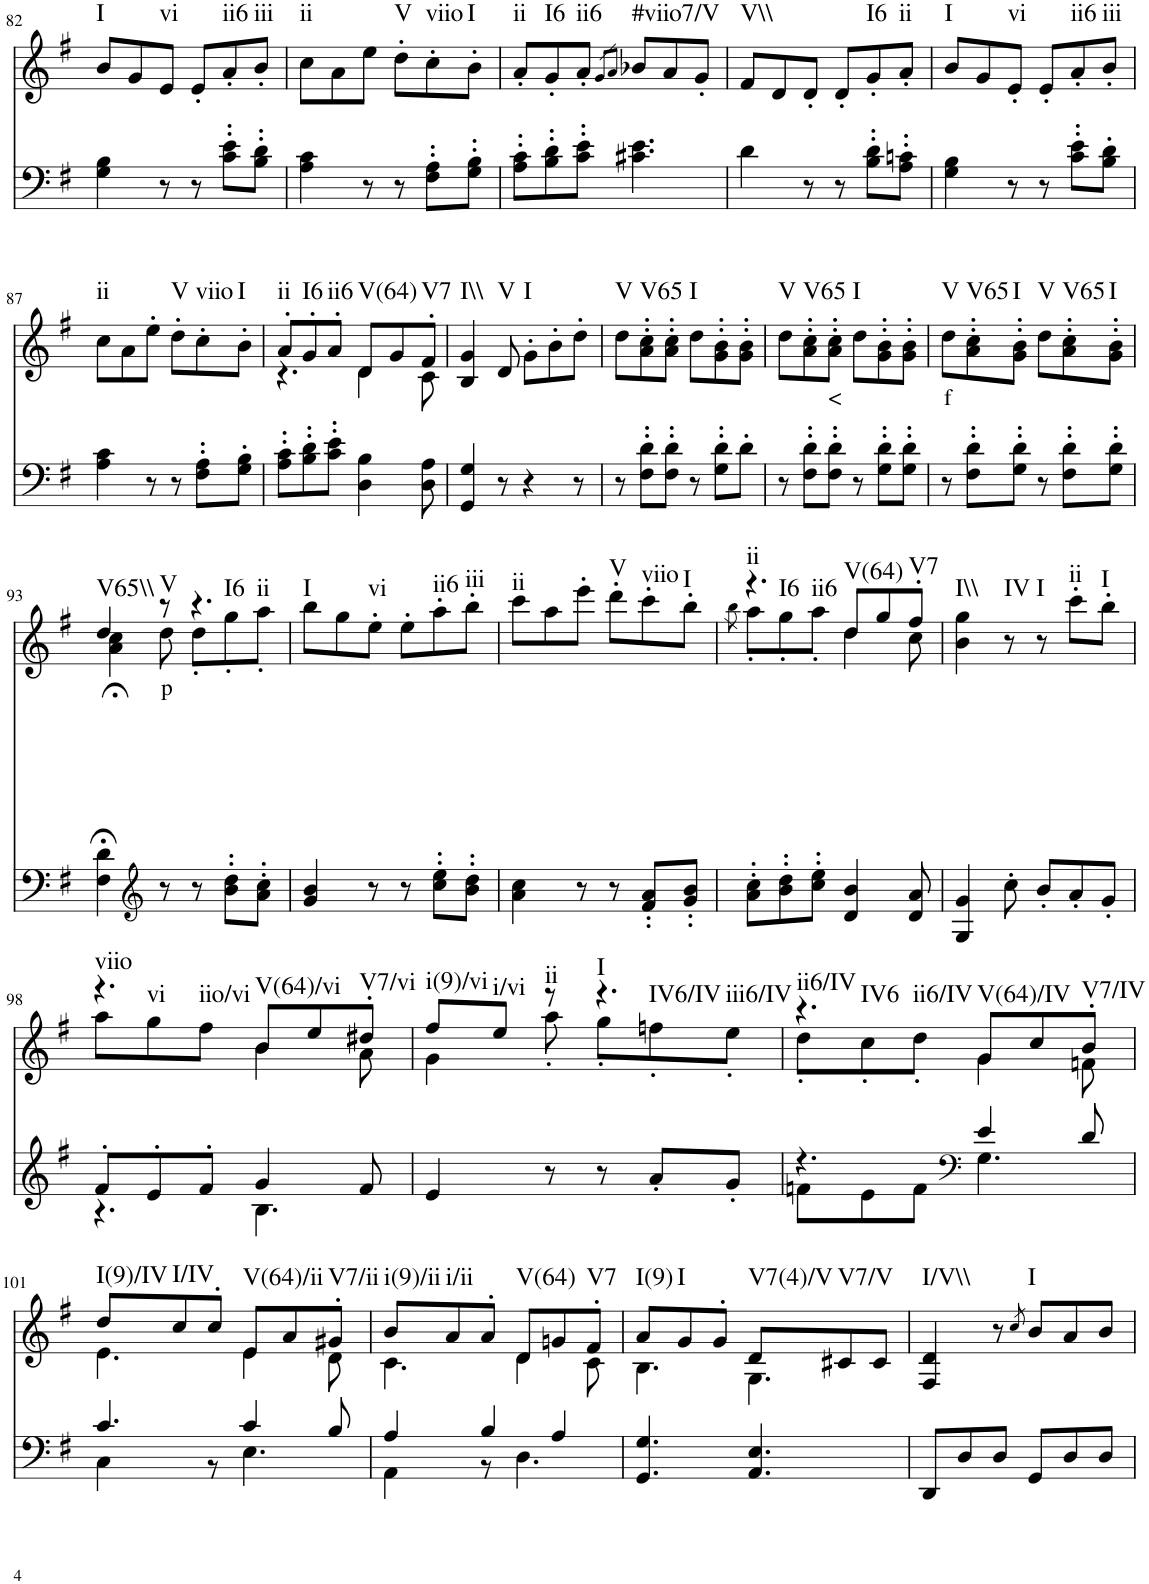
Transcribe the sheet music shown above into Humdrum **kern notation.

**kern	**kern	**text	**harte
*part2	*part1	*part1	*part1
*staff2	*staff1	*staff1	*
*I"Piano	*I"Piano	*	*
*I'Pno	*I'Pno	*	*
!!LO:PB:g=z
*clefF4	*clefG2	*	*
*k[f#]	*k[f#]	*	*
*G:	*G:	*	*
*M6/8	*M6/8	*	*
=82	=82	=82	=82
!	!	!	!LO:H:kt=I
4G\ 4B\	8b/L	.	N
.	8g/	.	.
!	!	!	!LO:H:kt=vi
8r	8e/J	.	N
8r	8e'/L	.	.
!	!	!	!LO:H:kt=ii6
8c\' 8e\'L	8a'/	.	N
!	!	!	!LO:H:kt=iii
8B\' 8d\'J	8b'/J	.	N
=83	=83	=83	=83
!	!	!	!LO:H:kt=ii
4A\ 4c\	8cc\L	.	N
.	8a\	.	.
8r	8ee\J	.	.
!	!	!	!LO:H:kt=V
8r	8dd'\L	.	N
!	!	!	!LO:H:kt=viio
8F#\' 8A\'L	8cc'\	.	N
!	!	!	!LO:H:kt=I
8G\' 8B\'J	8b'\J	.	N
=84	=84	=84	=84
!	!	!	!LO:H:kt=ii
8A\' 8c\'L	8a'/L	.	N
!	!	!	!LO:H:kt=I6
8B\' 8d\'	8g'/	.	N
!	!	!	!LO:H:kt=ii6
8c\' 8e\'J	8a'/J	.	N
.	8qg/L	.	.
.	8qa/J	.	.
!	!	!	!LO:H:kt=#viio7/V
4.c#X\ 4.e\	8b-X/L	.	N
.	8a/	.	.
.	8g'/J	.	.
=85	=85	=85	=85
!	!	!	!LO:H:kt=V\\
4d\	8f#/L	.	N
.	8d/	.	.
8r	8d'/J	.	.
8r	8d'/L	.	.
!	!	!	!LO:H:kt=I6
8B\' 8d\'L	8g'/	.	N
!	!	!	!LO:H:kt=ii
8A\' 8cn\'J	8a'/J	.	N
=86	=86	=86	=86
!	!	!	!LO:H:kt=I
4G\ 4B\	8b/L	.	N
.	8g/	.	.
!	!	!	!LO:H:kt=vi
8r	8e'/J	.	N
8r	8e'/L	.	.
!	!	!	!LO:H:kt=ii6
8c\' 8e\'L	8a'/	.	N
!	!	!	!LO:H:kt=iii
8B\' 8d\'J	8b'/J	.	N
!!LO:LB:g=z
=87	=87	=87	=87
!	!	!	!LO:H:kt=ii
4A\ 4c\	8cc\L	.	N
.	8a\	.	.
8r	8ee'\J	.	.
!	!	!	!LO:H:kt=V
8r	8dd'\L	.	N
!	!	!	!LO:H:kt=viio
8F#\' 8A\'L	8cc'\	.	N
!	!	!	!LO:H:kt=I
8G\' 8B\'J	8b'\J	.	N
=88	=88	=88	=88
*	*^	*	*
!	!	!	!	!LO:H:kt=ii
8A\' 8c\'L	8a'/L	4.r	.	N
!	!	!	!	!LO:H:kt=I6
8B\' 8d\'	8g'/	.	.	N
!	!	!	!	!LO:H:kt=ii6
8c\' 8e\'J	8a'/J	.	.	N
!	!	!	!	!LO:H:kt=V(64)
4D\ 4B\	8d/L	4d\	.	N
.	8g/	.	.	.
!	!	!	!	!LO:H:kt=V7
8D\ 8A\	8f#'/J	8c\	.	N
=89	=89	=89	=89	=89
!	!	!	!	!LO:H:kt=I\\
*	*v	*v	*	*
4GG/ 4G/	4B/ 4g/	.	N
!	!	!	!LO:H:kt=V
8r	8d/	.	N
!	!	!	!LO:H:kt=I
4r	8g'\L	.	N
.	8b'\	.	.
8r	8dd'\J	.	.
=90	=90	=90	=90
!	!	!	!LO:H:kt=V
8r	8dd\L	.	N
!	!	!	!LO:H:kt=V65
8F#\' 8d\'L	8a\' 8cc\'	.	N
8F#\' 8d\'J	8a\' 8cc\'J	.	.
!	!	!	!LO:H:kt=I
8r	8dd\L	.	N
8G\' 8d\'L	8g\' 8b\'	.	.
8d'\J	8g\' 8b\'J	.	.
=91	=91	=91	=91
!	!	!	!LO:H:kt=V
8r	8dd\L	.	N
!	!	!	!LO:H:kt=V65
8F#\' 8d\'L	8a\' 8cc\'	.	N
!	!	!LO:LY:b	!
8F#\' 8d\'J	8a\' 8cc\'J	<	.
!	!	!	!LO:H:kt=I
8r	8dd\L	.	N
8G\' 8d\'L	8g\' 8b\'	.	.
8G\' 8d\'J	8g\' 8b\'J	.	.
=92	=92	=92	=92
!	!	!LO:LY:b	!LO:H:kt=V
8r	8dd\L	f	N
!	!	!	!LO:H:kt=V65
8F#\' 8d\'L	8a\' 8cc\'	.	N
!	!	!	!LO:H:kt=I
8G\' 8d\'J	8g\' 8b\'J	.	N
!	!	!	!LO:H:kt=V
8r	8dd\L	.	N
!	!	!	!LO:H:kt=V65
8F#\' 8d\'L	8a\' 8cc\'	.	N
!	!	!	!LO:H:kt=I
8G\' 8d\'J	8g\' 8b\'J	.	N
!!LO:LB:g=z
=93	=93	=93	=93
*	*^	*	*
!	!	!	!	!LO:H:kt=V65\\
4F#\;< 4d\;<	4dd/	4a\ 4cc\	.	N
*clefG2	*	*	*	*
!	!	!	!LO:LY:b	!LO:H:kt=V
8r	8r	8dd\	p	N
!	!	!	!	!LO:H:n=1:kt=I6
!	!	!	!	!LO:H:n=2:kt=ii
8r	4.r	8dd'\L	.	N N
8b\' 8dd\'L	.	8gg'\	.	.
8a\' 8cc\'J	.	8aa'\J	.	.
=94	=94	=94	=94	=94
!	!	!	!	!LO:H:kt=I
*	*v	*v	*	*
4g/ 4b/	8bb\L	.	N
.	8gg\	.	.
!	!	!	!LO:H:kt=vi
8r	8ee'\J	.	N
8r	8ee'\L	.	.
!	!	!	!LO:H:kt=ii6
8cc\' 8ee\'L	8aa'\	.	N
!	!	!	!LO:H:kt=iii
8b\' 8dd\'J	8bb'\J	.	N
=95	=95	=95	=95
!	!	!	!LO:H:kt=ii
4a\ 4cc\	8ccc\L	.	N
.	8aa\	.	.
8r	8eee'\J	.	.
!	!	!	!LO:H:kt=V
8r	8ddd'\L	.	N
!	!	!	!LO:H:kt=viio
8f#/' 8a/'L	8ccc'\	.	N
!	!	!	!LO:H:kt=I
8g/' 8b/'J	8bb'\J	.	N
=96	=96	=96	=96
*	*^	*	*
.	.	8qbb\	.	.
!	!	!	!	!LO:H:n=1:kt=ii
!	!	!	!	!LO:H:n=2:kt=I6
!	!	!	!	!LO:H:n=3:kt=ii6
8a\' 8cc\'L	4.r	8aa'\L	.	N N N
8b\' 8dd\'	.	8gg'\	.	.
8cc\' 8ee\'J	.	8aa'\J	.	.
!	!	!	!	!LO:H:kt=V(64)
4d/ 4b/	8dd/L	4dd\	.	N
.	8gg/	.	.	.
!	!	!	!	!LO:H:kt=V7
8d/ 8a/	8ff#'/J	8cc\	.	N
=97	=97	=97	=97	=97
!	!	!	!	!LO:H:kt=I\\
*	*v	*v	*	*
4G/ 4g/	4b\ 4gg\	.	N
!	!	!	!LO:H:kt=IV
8cc'\	8r	.	N
!	!	!	!LO:H:kt=I
8b'/L	8r	.	N
!	!	!	!LO:H:kt=ii
8a'/	8ccc'\L	.	N
!	!	!	!LO:H:kt=I
8g'/J	8bb'\J	.	N
!!LO:LB:g=z
=98	=98	=98	=98
*^	*^	*	*
!	!	!	!	!	!LO:H:n=1:kt=viio
!	!	!	!	!	!LO:H:n=2:kt=vi
!	!	!	!	!	!LO:H:n=3:kt=iio/vi
8f#'/L	4.r	4.r	8aa\L	.	N N N
8e'/	.	.	8gg\	.	.
8f#'/J	.	.	8ff#\J	.	.
!	!	!	!	!	!LO:H:kt=V(64)/vi
4g/	4.B\	8b/L	4b\	.	N
.	.	8ee/	.	.	.
!	!	!	!	!	!LO:H:kt=V7/vi
8f#/	.	8dd#X'/J	8a\	.	N
*v	*v	*	*	*	*
=99	=99	=99	=99	=99
!	!	!	!	!LO:H:kt=i(9)/vi
4e/	8ff#/L	4g\	.	N
!	!	!	!	!LO:H:kt=i/vi
.	8ee/J	.	.	N
!	!	!	!	!LO:H:kt=ii
8r	8r	8aa'\	.	N
!	!	!	!	!LO:H:n=1:kt=I
!	!	!	!	!LO:H:n=2:kt=IV6/IV
!	!	!	!	!LO:H:n=3:kt=iii6/IV
8r	4.r	8gg'\L	.	N N N
8a'/L	.	8ffn'\	.	.
8g'/J	.	8ee'\J	.	.
=100	=100	=100	=100	=100
*^	*	*	*	*
!	!	!	!	!	!LO:H:n=1:kt=ii6/IV
!	!	!	!	!	!LO:H:n=2:kt=IV6
!	!	!	!	!	!LO:H:n=3:kt=ii6/IV
4.r	8fn\L	4.r	8dd'\L	.	N N N
.	8e\	.	8cc'\	.	.
.	8f\J	.	8dd'\J	.	.
*clefF4	*	*	*	*	*
!	!	!	!	!	!LO:H:kt=V(64)/IV
4e/	4.G\	8g/L	4g\	.	N
.	.	8cc/	.	.	.
!	!	!	!	!	!LO:H:kt=V7/IV
8d/	.	8b'/J	8fn\	.	N
!!LO:LB:g=z	!!
=101	=101	=101	=101	=101	=101
!	!	!	!	!	!LO:H:kt=I(9)/IV
4.c/	4C\	8dd/L	4.e\	.	N
!	!	!	!	!	!LO:H:kt=I/IV
.	.	8cc/	.	.	N
.	8r	8cc'/J	.	.	.
!	!	!	!	!	!LO:H:kt=V(64)/ii
4c/	4.E\	8e/L	4e\	.	N
.	.	8a/	.	.	.
!	!	!	!	!	!LO:H:kt=V7/ii
8B/	.	8g#X'/J	8d\	.	N
=102	=102	=102	=102	=102	=102
!	!	!	!	!	!LO:H:kt=i(9)/ii
4A/	4AA\	8b/L	4.c\	.	N
!	!	!	!	!	!LO:H:kt=i/ii
.	.	8a/	.	.	N
4B/	8r	8a'/J	.	.	.
!	!	!	!	!	!LO:H:kt=V(64)
.	4.D\	8d/L	4d\	.	N
4A/	.	8gn/	.	.	.
!	!	!	!	!	!LO:H:kt=V7
.	.	8f#'/J	8c\	.	N
*v	*v	*	*	*	*
=103	=103	=103	=103	=103
!	!	!	!	!LO:H:kt=I(9)
4.GG/ 4.G/	8a/L	4.B\	.	N
!	!	!	!	!LO:H:kt=I
.	8g/	.	.	N
.	8g'/J	.	.	.
!	!	!	!	!LO:H:kt=V7(4)/V
4.AA/ 4.E/	8d/L	4.G\	.	N
!	!	!	!	!LO:H:kt=V7/V
.	8c#X/	.	.	N
.	8c#/J	.	.	.
*	*v	*v	*	*
=104	=104	=104	=104
!	!	!	!LO:H:kt=I/V\\
8DD/L	4F#/ 4d/	.	N
8D/	.	.	.
8D/J	8r	.	.
.	8qcc/	.	.
!	!	!	!LO:H:kt=I
8GG/L	8b/L	.	N
8D/	8a/	.	.
8D/J	8b/J	.	.
=	=	=	=
*-	*-	*-	*-
